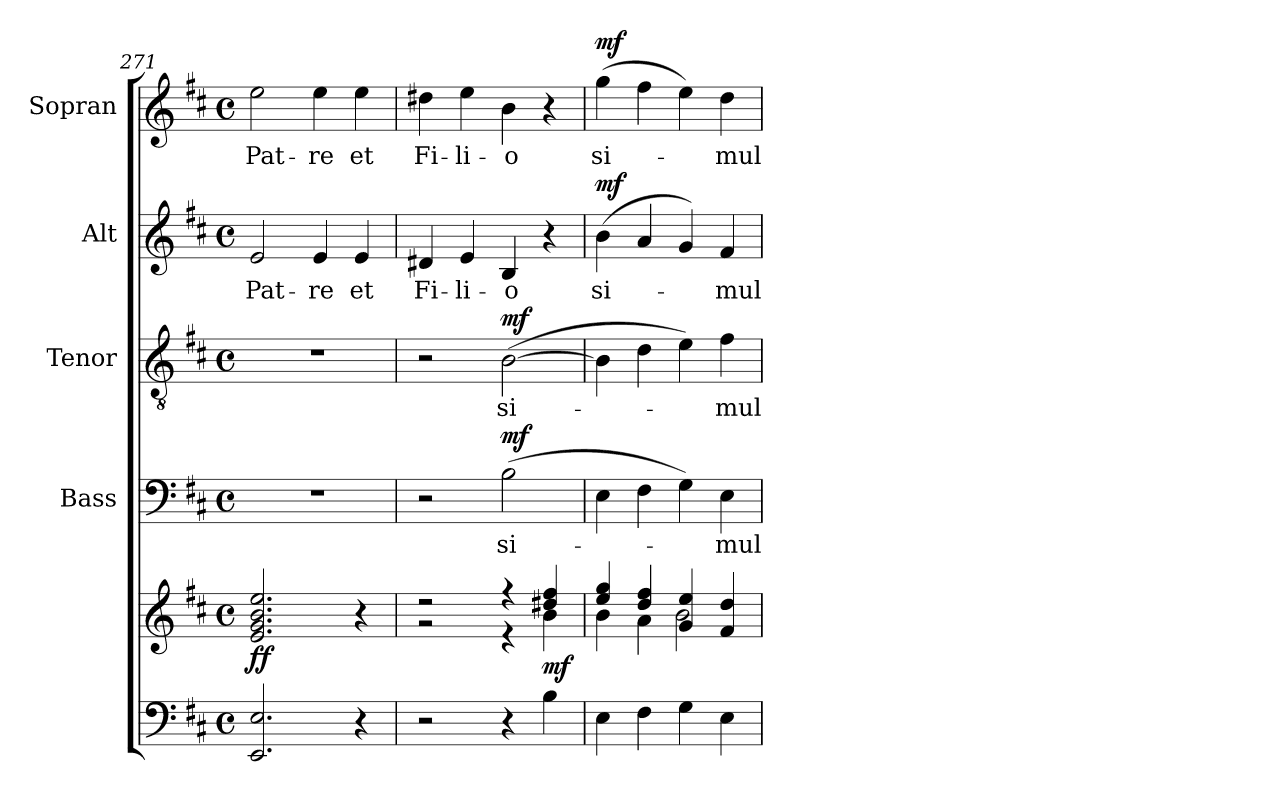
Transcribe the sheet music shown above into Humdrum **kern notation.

**kern	**kern	**dynam	**kern	**text	**dynam	**kern	**text	**dynam	**kern	**text	**dynam	**kern	**text	**dynam
*part5	*part5	*part5	*part4	*part4	*part4	*part3	*part3	*part3	*part2	*part2	*part2	*part1	*part1	*part1
*staff6	*staff5	*staff5/6	*staff4	*staff4	*staff4	*staff3	*staff3	*staff3	*staff2	*staff2	*staff2	*staff1	*staff1	*staff1
*	*	*	*I"Bass	*	*	*I"Tenor	*	*	*I"Alt	*	*	*I"Sopran	*	*
*	*	*	*I'B.	*	*	*I'T.	*	*	*I'A.	*	*	*I'S.	*	*
*clefF4	*clefG2	*	*clefF4	*	*	*clefGv2	*	*	*clefG2	*	*	*clefG2	*	*
*k[f#c#]	*k[f#c#]	*	*k[f#c#]	*	*	*k[f#c#]	*	*	*k[f#c#]	*	*	*k[f#c#]	*	*
*D:	*D:	*	*D:	*	*	*D:	*	*	*D:	*	*	*D:	*	*
*M4/4	*M4/4	*	*M4/4	*	*	*M4/4	*	*	*M4/4	*	*	*M4/4	*	*
*met(c)	*met(c)	*	*met(c)	*	*	*met(c)	*	*	*met(c)	*	*	*met(c)	*	*
=271	=271	=271	=271	=271	=271	=271	=271	=271	=271	=271	=271	=271	=271	=271
!	!	!LO:DY:b	!	!	!	!	!	!	!	!LO:LY:b	!	!	!LO:LY:b	!
2.EE/ 2.E/	2.e/ 2.g/ 2.b/ 2.ee/	ff	1r	.	.	1r	.	.	2e/	Pat-	.	2ee\	Pat-	.
!	!	!	!	!	!	!	!	!	!	!LO:LY:b	!	!	!LO:LY:b	!
.	.	.	.	.	.	.	.	.	4e/	-re	.	4ee\	-re	.
!	!	!	!	!	!	!	!	!	!	!LO:LY:b	!	!	!LO:LY:b	!
4r	4r	.	.	.	.	.	.	.	4e/	et	.	4ee\	et	.
=272	=272	=272	=272	=272	=272	=272	=272	=272	=272	=272	=272	=272	=272	=272
*	*^	*	*	*	*	*	*	*	*	*	*	*	*	*
!	!	!	!	!	!	!	!	!	!	!	!LO:LY:b	!	!	!LO:LY:b	!
2r	2r	2r	.	2r	.	.	2r	.	.	4d#X/	Fi-	.	4dd#X\	Fi-	.
!	!	!	!	!	!	!	!	!	!	!	!LO:LY:b	!	!	!LO:LY:b	!
.	.	.	.	.	.	.	.	.	.	4e/	-li-	.	4ee\	-li-	.
!	!	!	!	!	!LO:LY:b	!LO:DY:a	!	!LO:LY:b	!LO:DY:a	!	!LO:LY:b	!	!	!LO:LY:b	!
4r	4r	4r	.	(>2B\	si-	mf	(>[2B\	si-	mf	4B/	-o	.	4b\	-o	.
!	!	!	!LO:DY:b	!	!	!	!	!	!	!	!	!	!	!	!
4B\	4dd#X/ 4ff#/	4b\	mf	.	.	.	.	.	.	4r	.	.	4r	.	.
=273	=273	=273	=273	=273	=273	=273	=273	=273	=273	=273	=273	=273	=273	=273	=273
!	!	!	!	!	!	!	!	!	!	!	!LO:LY:b	!LO:DY:a	!	!LO:LY:b	!LO:DY:a
4E\	4ee/ 4gg/	4b\	.	4E\	.	.	4B\]	.	.	(>4b\	si-	mf	(>4gg\	si-	mf
4F#\	4dd/ 4ff#/	4a\	.	4F#\	.	.	4d\	.	.	4a/	.	.	4ff#\	.	.
4G\	4g/ 4ee/	2b\	.	4G\)	.	.	4e\)	.	.	4g/)	.	.	4ee\)	.	.
!	!	!	!	!	!LO:LY:b	!	!	!LO:LY:b	!	!	!LO:LY:b	!	!	!LO:LY:b	!
4E\	4f#/ 4dd/	.	.	4E\	-mul	.	4f#\	-mul	.	4f#/	-mul	.	4dd\	-mul	.
*	*v	*v	*	*	*	*	*	*	*	*	*	*	*	*	*
=	=	=	=	=	=	=	=	=	=	=	=	=	=	=
*-	*-	*-	*-	*-	*-	*-	*-	*-	*-	*-	*-	*-	*-	*-
